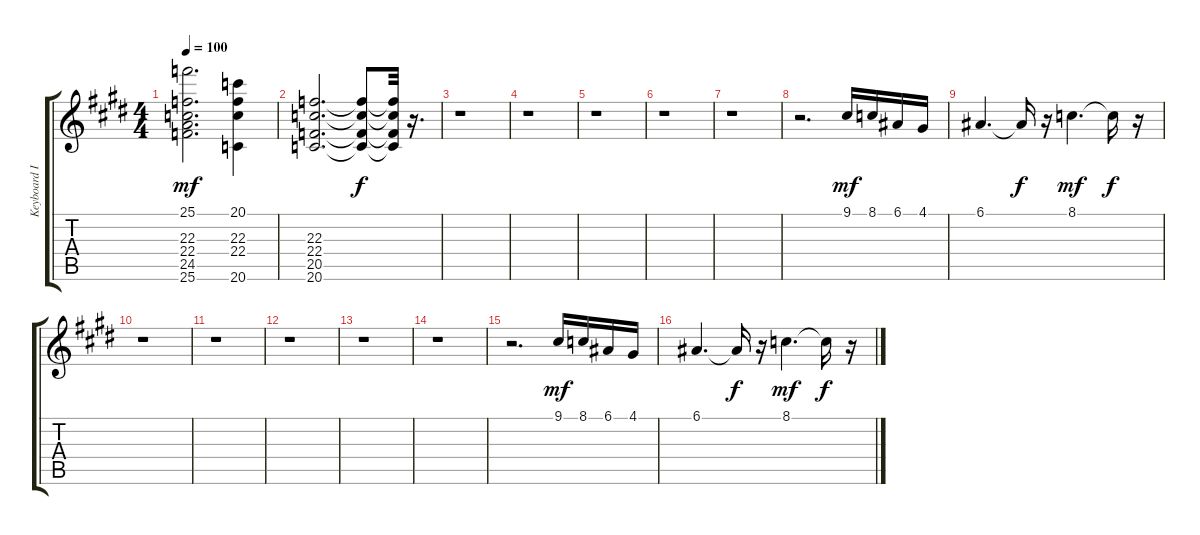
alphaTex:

\track ("Keyboard II" "Keyboard I") {instrument stringensemble1}
\staff {score tabs}
\tuning (E4 B3 G3 D3 A2 E2) {hide}
\ts (4 4)
\tempo 100
\clef g2
\ks e
(25.1 22.3 22.4 24.5 25.6).2{d dy mf} (20.1 22.3 22.4 20.6).4 |
(22.3 22.4 20.5 20.6).2{d} (22.3{t} 22.4{t} 20.5{t} 20.6{t}).8{dy f} (22.3{t} 22.4{t} 20.5{t} 20.6{t}).32 r.16{d} |
r.1 |
r.1 |
r.1 |
r.1 |
r.1 |
r.2{d} 9.1.16{dy mf} 8.1.16 6.1.16 4.1.16 |
6.1.4{d} 6.1{t}.16{dy f} r.16 8.1.4{d dy mf} 8.1{t}.16{dy f} r.16 |
r.1 |
r.1 |
r.1 |
r.1 |
r.1 |
r.2{d} 9.1.16{dy mf} 8.1.16 6.1.16 4.1.16 |
6.1.4{d} 6.1{t}.16{dy f} r.16 8.1.4{d dy mf} 8.1{t}.16{dy f} r.16
